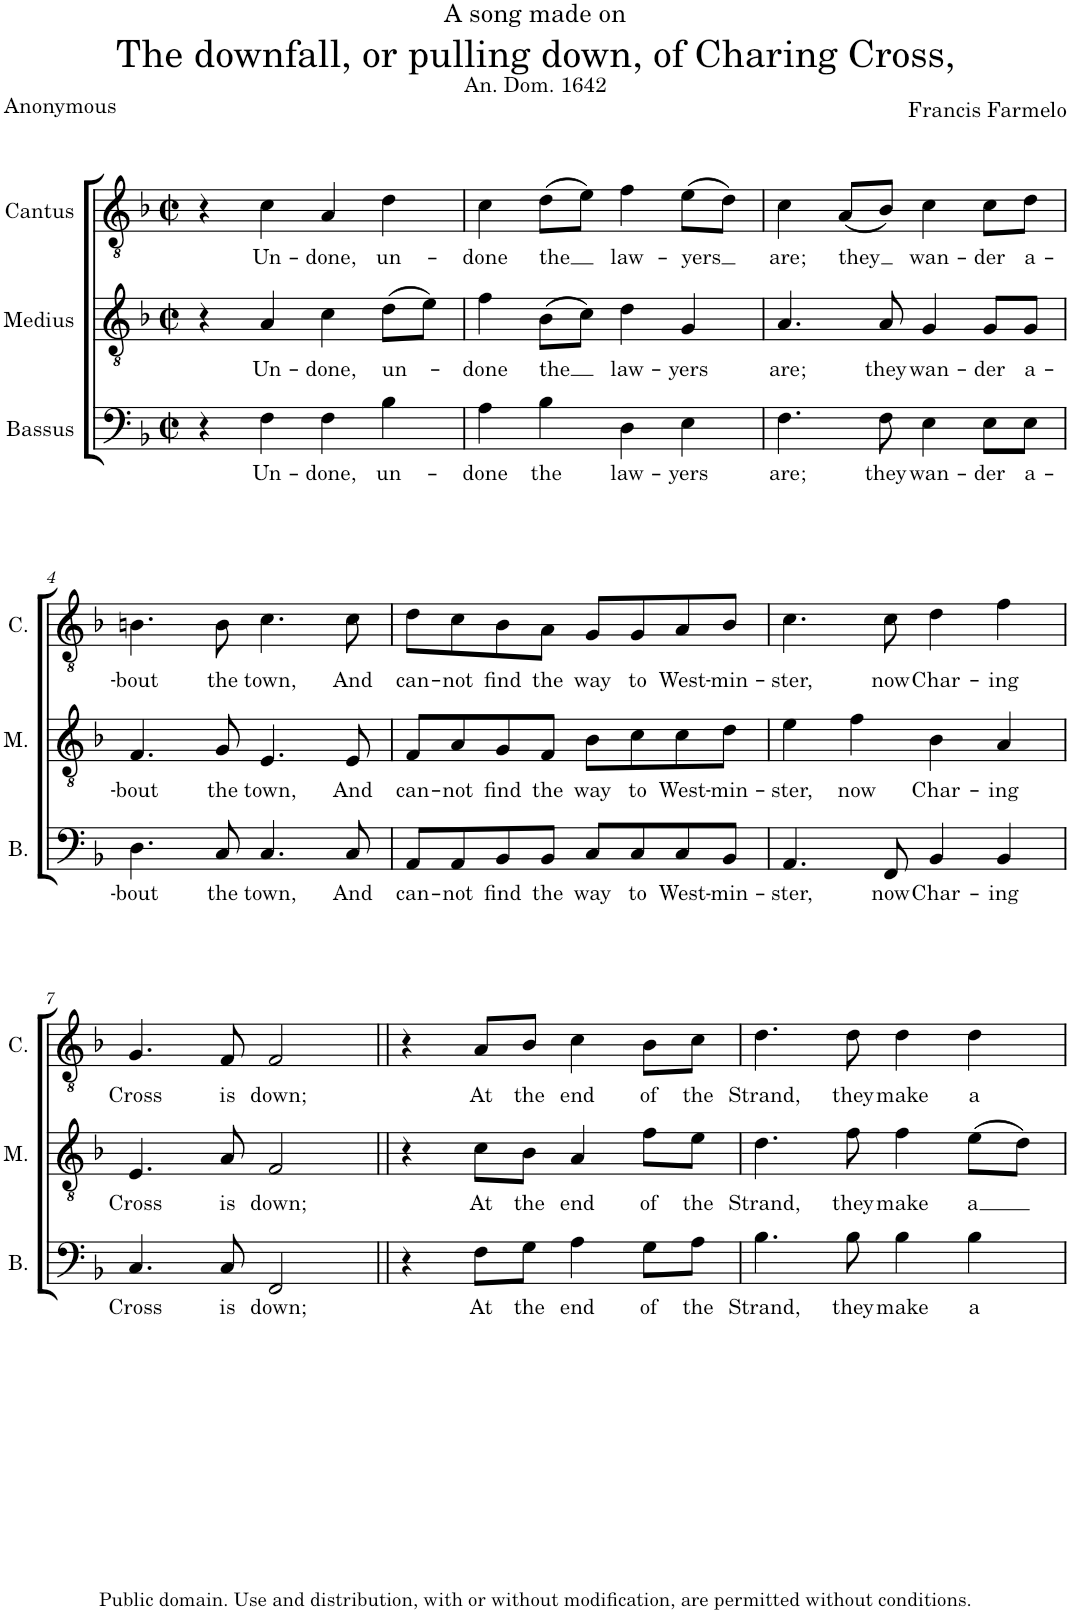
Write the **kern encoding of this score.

**kern	**text	**kern	**text	**kern	**text
*part3	*part3	*part2	*part2	*part1	*part1
*staff3	*staff3	*staff2	*staff2	*staff1	*staff1
*I"Bassus	*	*I"Medius	*	*I"Cantus	*
*I'B.	*	*I'M.	*	*I'C.	*
*clefF4	*	*clefGv2	*	*clefGv2	*
*k[b-]	*	*k[b-]	*	*k[b-]	*
*M2/2	*	*M2/2	*	*M2/2	*
*met(c|)	*	*met(c|)	*	*met(c|)	*
=1	=1	=1	=1	=1	=1
4r	.	4r	.	4r	.
!	!LO:LY:b	!	!LO:LY:b	!	!LO:LY:b
4F\	Un-	4A/	Un-	4c\	Un-
!	!LO:LY:b	!	!LO:LY:b	!	!LO:LY:b
4F\	-done,	4c\	-done,	4A/	-done,
!	!LO:LY:b	!	!LO:LY:b	!	!LO:LY:b
4B-\	un-	(8d\L	un-	4d\	un-
.	.	8e\J)	.	.	.
=2	=2	=2	=2	=2	=2
!	!LO:LY:b	!	!LO:LY:b	!	!LO:LY:b
4A\	-done	4f\	-done	4c\	-done
!	!LO:LY:b	!	!LO:LY:b	!	!LO:LY:b
4B-\	the	(8B-\L	the	(8d\L	the
.	.	8c\J)	.	8e\J)	.
!	!LO:LY:b	!	!LO:LY:b	!	!LO:LY:b
4D\	law-	4d\	law-	4f\	law-
!	!LO:LY:b	!	!LO:LY:b	!	!LO:LY:b
4E\	-yers	4G/	-yers	(8e\L	-yers
.	.	.	.	8d\J)	.
=3	=3	=3	=3	=3	=3
!	!LO:LY:b	!	!LO:LY:b	!	!LO:LY:b
4.F\	are;	4.A/	are;	4c\	are;
!	!	!	!	!	!LO:LY:b
.	.	.	.	(8A/L	they
!	!LO:LY:b	!	!LO:LY:b	!	!
8F\	they	8A/	they	8B-/J)	.
!	!LO:LY:b	!	!LO:LY:b	!	!LO:LY:b
4E\	wan-	4G/	wan-	4c\	wan-
!	!LO:LY:b	!	!LO:LY:b	!	!LO:LY:b
8E\L	-der	8G/L	-der	8c\L	-der
!	!LO:LY:b	!	!LO:LY:b	!	!LO:LY:b
8E\J	a-	8G/J	a-	8d\J	a-
!!LO:LB:g=z
=4	=4	=4	=4	=4	=4
!	!LO:LY:b	!	!LO:LY:b	!	!LO:LY:b
4.D\	-bout	4.F/	-bout	4.Bn\	-bout
!	!LO:LY:b	!	!LO:LY:b	!	!LO:LY:b
8C/	the	8G/	the	8B\	the
!	!LO:LY:b	!	!LO:LY:b	!	!LO:LY:b
4.C/	town,	4.E/	town,	4.c\	town,
!	!LO:LY:b	!	!LO:LY:b	!	!LO:LY:b
8C/	And	8E/	And	8c\	And
=5	=5	=5	=5	=5	=5
!	!LO:LY:b	!	!LO:LY:b	!	!LO:LY:b
8AA/L	can-	8F/L	can-	8d\L	can-
!	!LO:LY:b	!	!LO:LY:b	!	!LO:LY:b
8AA/	-not	8A/	-not	8c\	-not
!	!LO:LY:b	!	!LO:LY:b	!	!LO:LY:b
8BB-/	find	8G/	find	8B-\	find
!	!LO:LY:b	!	!LO:LY:b	!	!LO:LY:b
8BB-/J	the	8F/J	the	8A\J	the
!	!LO:LY:b	!	!LO:LY:b	!	!LO:LY:b
8C/L	way	8B-\L	way	8G/L	way
!	!LO:LY:b	!	!LO:LY:b	!	!LO:LY:b
8C/	to	8c\	to	8G/	to
!	!LO:LY:b	!	!LO:LY:b	!	!LO:LY:b
8C/	West-	8c\	West-	8A/	West-
!	!LO:LY:b	!	!LO:LY:b	!	!LO:LY:b
8BB-/J	-min-	8d\J	-min-	8B-/J	-min-
=6	=6	=6	=6	=6	=6
!	!LO:LY:b	!	!LO:LY:b	!	!LO:LY:b
4.AA/	-ster,	4e\	-ster,	4.c\	-ster,
!	!	!	!LO:LY:b	!	!
.	.	4f\	now	.	.
!	!LO:LY:b	!	!	!	!LO:LY:b
8FF/	now	.	.	8c\	now
!	!LO:LY:b	!	!LO:LY:b	!	!LO:LY:b
4BB-/	Char-	4B-\	Char-	4d\	Char-
!	!LO:LY:b	!	!LO:LY:b	!	!LO:LY:b
4BB-/	-ing	4A/	-ing	4f\	-ing
!!LO:LB:g=z
=7	=7	=7	=7	=7	=7
!	!LO:LY:b	!	!LO:LY:b	!	!LO:LY:b
4.C/	Cross	4.E/	Cross	4.G/	Cross
!	!LO:LY:b	!	!LO:LY:b	!	!LO:LY:b
8C/	is	8A/	is	8F/	is
!	!LO:LY:b	!	!LO:LY:b	!	!LO:LY:b
2FF/	down;	2F/	down;	2F/	down;
=8||	=8||	=8||	=8||	=8||	=8||
4r	.	4r	.	4r	.
!	!LO:LY:b	!	!LO:LY:b	!	!LO:LY:b
8F\L	At	8c\L	At	8A/L	At
!	!LO:LY:b	!	!LO:LY:b	!	!LO:LY:b
8G\J	the	8B-\J	the	8B-/J	the
!	!LO:LY:b	!	!LO:LY:b	!	!LO:LY:b
4A\	end	4A/	end	4c\	end
!	!LO:LY:b	!	!LO:LY:b	!	!LO:LY:b
8G\L	of	8f\L	of	8B-\L	of
!	!LO:LY:b	!	!LO:LY:b	!	!LO:LY:b
8A\J	the	8e\J	the	8c\J	the
=9	=9	=9	=9	=9	=9
!	!LO:LY:b	!	!LO:LY:b	!	!LO:LY:b
4.B-\	Strand,	4.d\	Strand,	4.d\	Strand,
!	!LO:LY:b	!	!LO:LY:b	!	!LO:LY:b
8B-\	they	8f\	they	8d\	they
!	!LO:LY:b	!	!LO:LY:b	!	!LO:LY:b
4B-\	make	4f\	make	4d\	make
!	!LO:LY:b	!	!LO:LY:b	!	!LO:LY:b
4B-\	a	(8e\L	a	4d\	a
.	.	8d\J)	.	.	.
=	=	=	=	=	=
*-	*-	*-	*-	*-	*-
